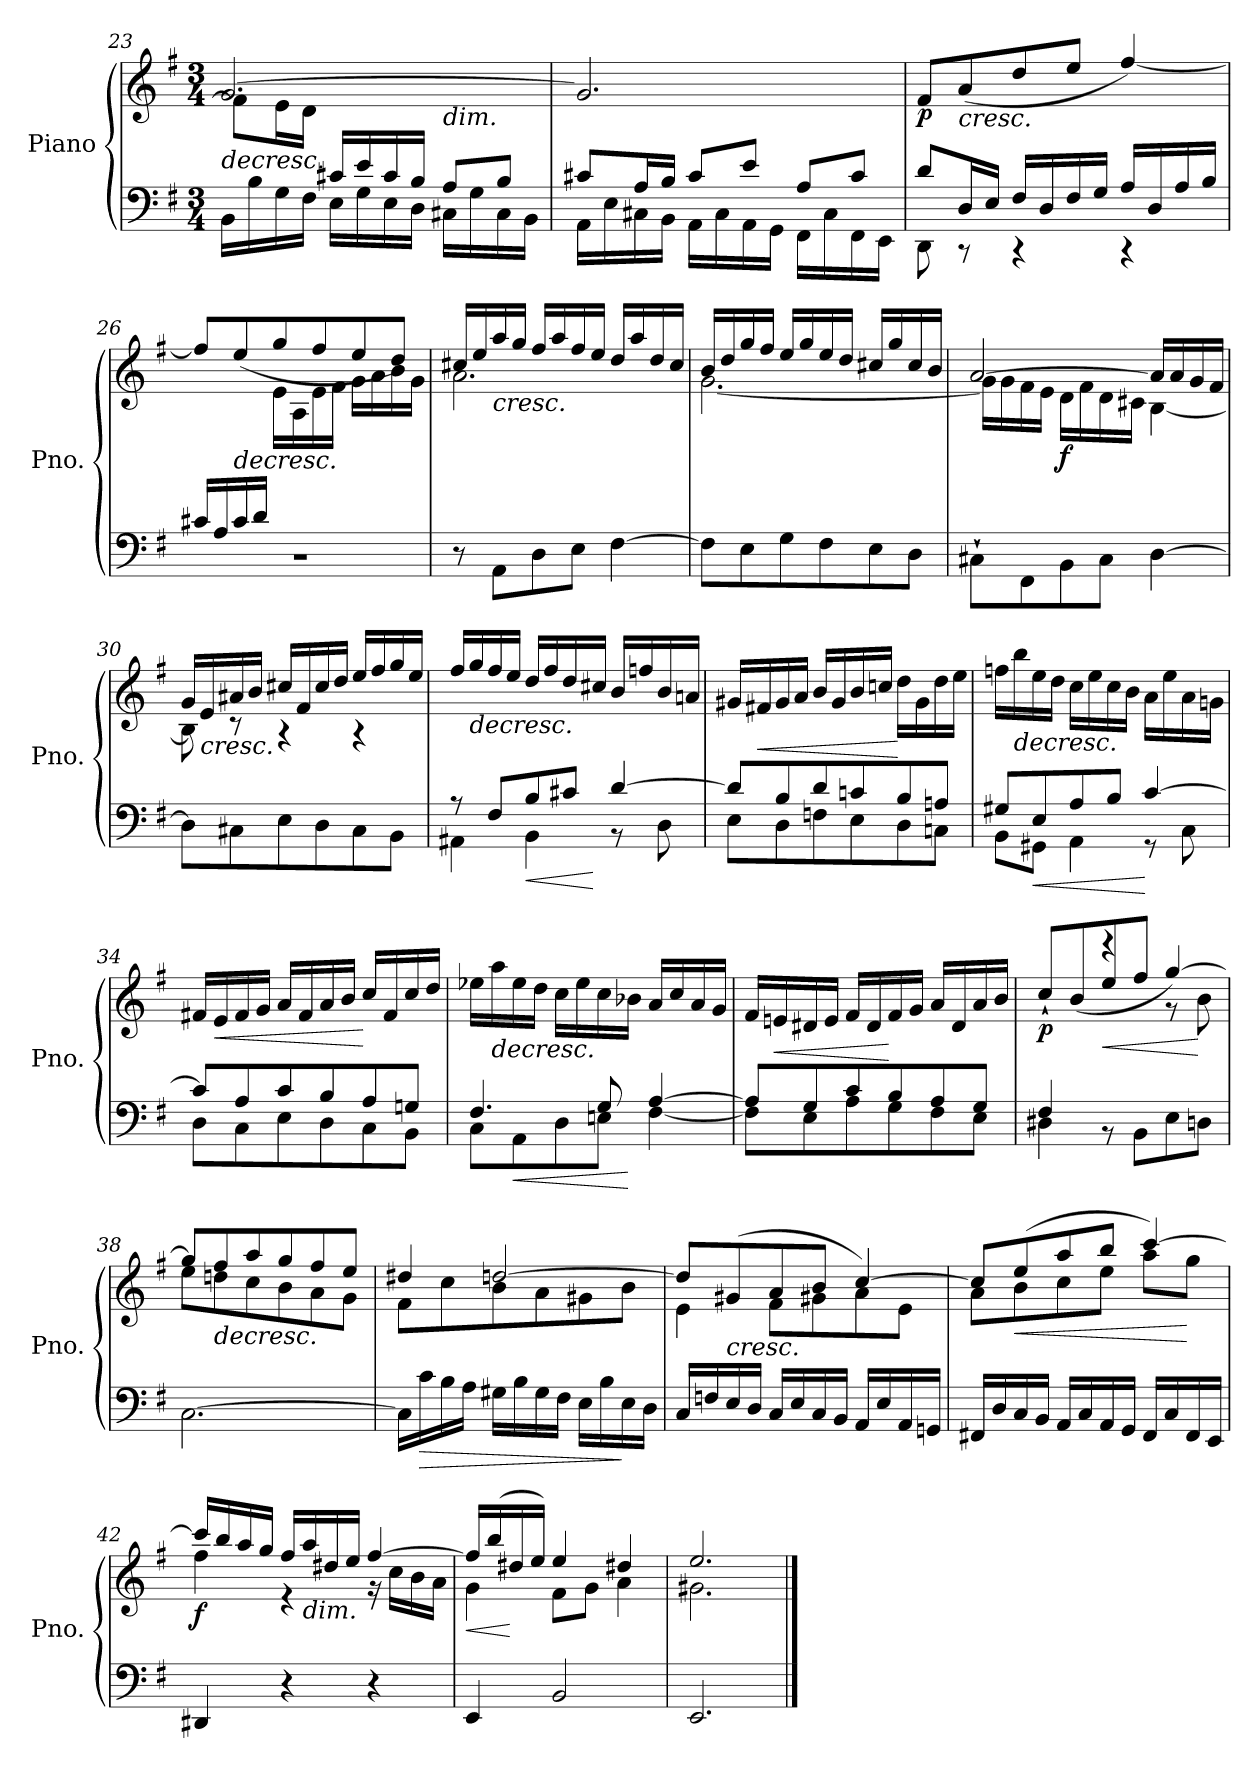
**kern	**kern	**dynam
*part1	*part1	*part1
*staff2	*staff1	*staff1/2
*I"Piano	*	*
*I'Pno.	*	*
*clefF4	*clefG2	*
*k[f#]	*k[f#]	*
*M3/4	*M3/4	*
=23	=23	=23
*^	*	*
!	!	!	!LO:HP:b
*	*	*^	*
*	*	*	*^	*
4ryy	16BB\LL	[2.g/	8f#\L]	2ryy	>
.	16B\	.	.	.	.
.	16G\	.	16e\L	.	.
.	16F#\JJ	.	16d\JJ	.	.
16c#X/LL	16E\LL	.	2ryy	.	.
16e/	16G\	.	.	.	.
16c#/	16E\	.	.	.	.
16B/JJ	16D\JJ	.	.	.	.
!	!	!	!	!LO:TX:b:i:t=dim.	!
8A/L	16C#X\LL	.	.	4ryy	.
.	16G\	.	.	.	.
8B/J	16C#\	.	.	.	.
.	16BB\JJ	.	.	.	.
*	*	*v	*v	*v	*
=24	=24	=24	=24
8c#X/L	16AA\LL	2.g/]	.
.	16E\	.	.
16A/L	16C#X\	.	.
16B/JJ	16BB\JJ	.	.
8c#/L	16AA\LL	.	.
.	16C#\	.	.
8e/J	16AA\	.	.
.	16GG\JJ	.	.
8A/L	16FF#\LL	.	.
.	16C#\	.	.
8c#/J	16FF#\	.	.
.	16EE\JJ	.	.
!!LO:PB:g=z
=25	=25	=25	=25
!	!	!	!LO:DY:b
8d/L	8DD\	8f#/L	p
!	!	!	!LO:HP:b
16D/L	8r	(>8a/	<
16E/JJ	.	.	.
16F#/LL	4r	8dd/	.
16D/	.	.	.
16F#/	.	8ee/J	.
16G/JJ	.	.	.
16A/LL	4r	[4ff#/)	]
16D/	.	.	.
16A/	.	.	.
16B/JJ	.	.	.
=26	=26	=26	=26
*	*	*^	*
16c#X/LL	2.r	8ff#/L]	4ryy	.
16A/	.	.	.	.
!	!	!	!	!LO:HP:b
16c#/	.	(>8ee/	.	>
16d/JJ	.	.	.	.
2ryy	.	8gg/	16e\LL	.
.	.	.	16A\	.
.	.	8ff#/	16e\	.
.	.	.	16f#\JJ	.
.	.	8ee/	16g\LL	[
.	.	.	16a\	.
.	.	8dd/J)	16b\	.
.	.	.	16g\JJ	.
*v	*v	*	*	*
=27	=27	=27	=27
8r	16cc#X/LL	2.a\	.
.	16ee/	.	.
!	!LO:TX:b:i:t=cresc.	!	!
8AA\L	16aa/	.	.
.	16gg/JJ	.	.
8D\	16ff#/LL	.	.
.	16aa/	.	.
8E\J	16ff#/	.	.
.	16ee/JJ	.	.
[4F#\	16dd/LL	.	.
.	16aa/	.	.
.	16dd/	.	.
.	16cc#/JJ	.	.
!!LO:LB:g=z	!!
=28	=28	=28	=28
8F#\L]	16b/LL	[2.g\	.
.	16dd/	.	.
8E\	16gg/	.	.
.	16ff#/JJ	.	.
8G\	16ee/LL	.	.
.	16gg/	.	.
8F#\	16ee/	.	.
.	16dd/JJ	.	.
8E\	16cc#X/LL	.	.
.	16gg/	.	.
8D\J	16cc#/	.	.
.	16b/JJ	.	.
=29	=29	=29	=29
8C#X`\L	[2a/	16g\LL]	.
.	.	16g\	.
8FF#\	.	16f#\	.
.	.	16e\JJ	.
!	!	!	!LO:DY:b
8BB\	.	16d\LL	f
.	.	16f#\	.
8C#\J	.	16d\	.
.	.	16c#X\JJ	.
[4D\	16a/LL]	[4B\	.
.	16a/	.	.
.	16g/	.	.
.	16f#/JJ	.	.
=30	=30	=30	=30
8D\L]	16g/LL	8B\]	.
!	!	!	!LO:HP:b
.	16e/	.	<
8C#X\	16a#X/	8rc	.
.	16b/JJ	.	.
8E\	16cc#X/LL	4r	]
.	16f#/	.	.
8D\	16cc#/	.	.
.	16dd/JJ	.	.
8C#\	16ee/LL	4r	.
.	16ff#/	.	.
8BB\J	16gg/	.	.
.	16ee/JJ	.	.
*	*v	*v	*
!!LO:LB:g=z
=31	=31	=31
*^	*	*
8r	4AA#X\	16ff#/LL	.
!	!	!	!LO:HP:b
.	.	16gg/	>
8F#/L	.	16ff#/	.
.	.	16ee/JJ	.
!	!	!	!LO:HP:b=2
8B/	4BB\	16dd/LL	<
.	.	16ff#/	.
8c#X/J	.	16dd/	.
.	.	16cc#X/JJ	[
[4d/	8r	16b/LL	]
.	.	16ffn/	.
.	8D\	16b/	.
.	.	16an/JJ	.
=32	=32	=32	=32
8d/L]	8E\L	16g#X/LL	.
!	!	!	!LO:HP:b
.	.	16f#X/	<
8B/	8D\	16g#/	.
.	.	16a/JJ	.
8d/	8Fn\	16b/LL	.
.	.	16g#/	.
8cn/	8E\	16b/	.
.	.	16ccn/JJ	.
8B/	8D\	16dd\LL	[
.	.	16g#\	.
8An/J	8Cn\J	16dd\	.
.	.	16ee\JJ	.
=33	=33	=33	=33
8G#X/L	8BB\L	16ffn\LL	.
!	!	!	!LO:HP:b
.	.	16bb\	>
!	!	!	!LO:HP:b=2
8E/	8GG#X\J	16ee\	<
.	.	16dd\JJ	.
8A/	4AA\	16cc\LL	.
.	.	16ee\	.
8B/J	.	16cc\	.
.	.	16b\JJ	.
[4c/	8r	16a\LL	] [
.	.	16ee\	.
.	8C\	16a\	.
.	.	16gn\JJ	.
!!LO:LB:g=z
=34	=34	=34	=34
8c/L]	8D\L	16f#X/LL	.
!	!	!	!LO:HP:b
.	.	16e/	<
8A/	8C\	16f#/	.
.	.	16g/JJ	.
8c/	8E\	16a/LL	.
.	.	16f#/	.
8B/	8D\	16a/	.
.	.	16b/JJ	.
8A/	8C\	16cc/LL	[
.	.	16f#/	.
8Gn/J	8BB\J	16cc/	.
.	.	16dd/JJ	.
=35	=35	=35	=35
4.F#/	8C\L	16ee-X\LL	.
!	!	!	!LO:HP:b
.	.	16aa\	>
!	!	!	!LO:HP:b=2
.	8AA\	16ee-\	<
.	.	16dd\JJ	.
.	8D\	16cc\LL	.
.	.	16ee-\	.
8G/	8En\J	16cc\	.
.	.	16b-X\JJ	[
[4A/	[4F#\	16a/LL	]
.	.	16cc/	.
.	.	16a/	.
.	.	16g/JJ	.
=36	=36	=36	=36
8A/L]	8F#\L]	16f#/LL	.
!	!	!	!LO:HP:b
.	.	16en/	<
8G/	8E\	16d#X/	.
.	.	16e/JJ	.
8c/	8A\	16f#/LL	.
.	.	16d#/	.
8B/	8G\	16f#/	[
.	.	16g/JJ	.
8A/	8F#\	16a/LL	.
.	.	16d#/	.
8G/J	8E\J	16a/	.
.	.	16b/JJ	.
!!LO:LB:g=z
=37	=37	=37	=37
*	*^	*^	*
!	!	!	!	!	!LO:DY:b
4F#/	2.ryy	4D#X\	8cc`/L	4ryy	p
.	.	.	(>8b/	.	.
!	!	!	!	!	!LO:HP:b
2ryy	.	8r	8ee/	4reee	<
.	.	8BB\L	8ff#/J	.	.
.	.	8E\	[4gg/)	8r	.
.	.	8Dn\J	.	8b\	[
*v	*v	*v	*	*	*
=38	=38	=38	=38
[2.C\	8gg/L]	8ee\L	.
!	!	!	!LO:HP:b
.	8ff#/	8ddn\	>
.	8aa/	8cc\	.
.	8gg/	8b\	.
.	8ff#/	8a\	.
.	8ee/J	8g\J	[
=39	=39	=39	=39
16C\LL]	4dd#X/	8f#\L	.
!	!	!	!LO:HP:b=2
16c\	.	.	>
16B\	.	8cc\	.
16A\JJ	.	.	.
16G#X\LL	[2ddn/	8b\	.
16B\	.	.	.
16G#\	.	8a\	.
16F#\JJ	.	.	.
16E\LL	.	8g#X\	.
16B\	.	.	.
16E\	.	8b\J	]
16D\JJ	.	.	.
=40	=40	=40	=40
16C/LL	8dd/L]	4e\	.
16Fn/	.	.	.
!	!	!	!LO:HP:b
16E/	(>8g#X/	.	<
16D/JJ	.	.	.
16C/LL	8a/	8f#\L	.
16E/	.	.	.
16C/	8b/J	8g#X\	.
16BB/JJ	.	.	.
16AA/LL	[4cc/)	8a\	]
16E/	.	.	.
16AA/	.	8e\J	.
16GGn/JJ	.	.	.
!!LO:LB:g=z	!!
=41	=41	=41	=41
16FF#X/LL	8cc/L]	8a\L	.
16D/	.	.	.
!	!	!	!LO:HP:b
16C/	(>8ee/	8b\	<
16BB/JJ	.	.	.
16AA/LL	8aa/	8cc\	.
16C/	.	.	.
16AA/	8bb/J	8ee\J	.
16GG/JJ	.	.	.
16FF#/LL	[4ccc/)	8aa\L	.
16C/	.	.	.
16FF#/	.	8gg\J	[
16EE/JJ	.	.	.
=42	=42	=42	=42
!	!	!	!LO:DY:b
4DD#X/	16ccc/LL]	4ff#\	f
.	16bb/	.	.
.	16aa/	.	.
.	16gg/JJ	.	.
4r	16ff#/LL	4r	.
!	!LO:TX:b:i:t=dim.	!	!
.	16aa/	.	.
.	16dd#X/	.	.
.	16ee/JJ	.	.
4r	[4ff#/	16r	.
.	.	16cc\LL	.
.	.	16b\	.
.	.	16a\JJ	.
=43	=43	=43	=43
!	!	!	!LO:HP:b
4EE/	16ff#/LL]	4g\	<
.	(>16bb/	.	.
.	16dd#X/	.	[
.	16ee/JJ)	.	.
2BB/	4ee/	8f#\L	.
.	.	8g\J	.
.	4dd#X/	4a\	.
=44	=44	=44	=44
2.EE/	2.ee/	2.g#X\	.
*	*v	*v	*
.	.	[
==	==	==
*-	*-	*-
